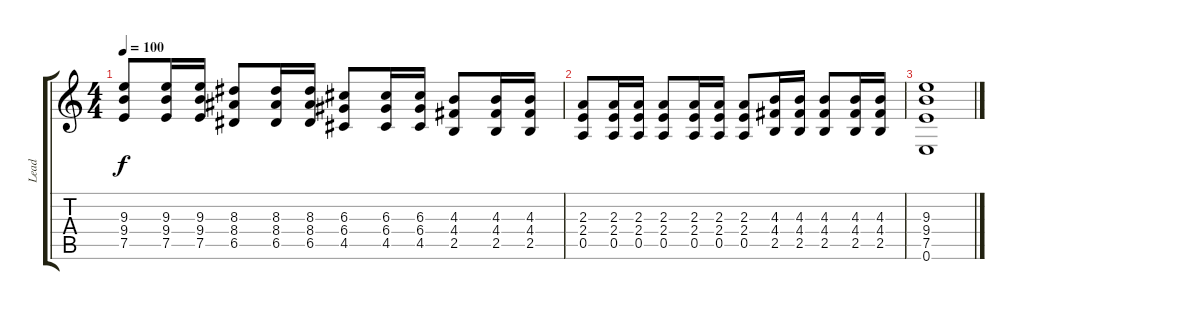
\track ("Lead" "Lead") {instrument distortionguitar}
\staff {score tabs}
\tuning (E4 B3 G3 D3 A2 E2) {hide}
\ts (4 4)
\tempo 100
\clef g2
\ks c
(9.3 9.4 7.5).8{dy f} (9.3 9.4 7.5).16 (9.3 9.4 7.5).16 (8.3 8.4 6.5).8 (8.3 8.4 6.5).16 (8.3 8.4 6.5).16 (6.3 6.4 4.5).8 (6.3 6.4 4.5).16 (6.3 6.4 4.5).16 (4.3 4.4 2.5).8 (4.3 4.4 2.5).16 (4.3 4.4 2.5).16 |
(2.3 2.4 0.5).8 (2.3 2.4 0.5).16 (2.3 2.4 0.5).16 (2.3 2.4 0.5).8 (2.3 2.4 0.5).16 (2.3 2.4 0.5).16 (2.3 2.4 0.5).8 (4.3 4.4 2.5).16 (4.3 4.4 2.5).16 (4.3 4.4 2.5).8 (4.3 4.4 2.5).16 (4.3 4.4 2.5).16 |
(9.3 9.4 7.5 0.6).1
